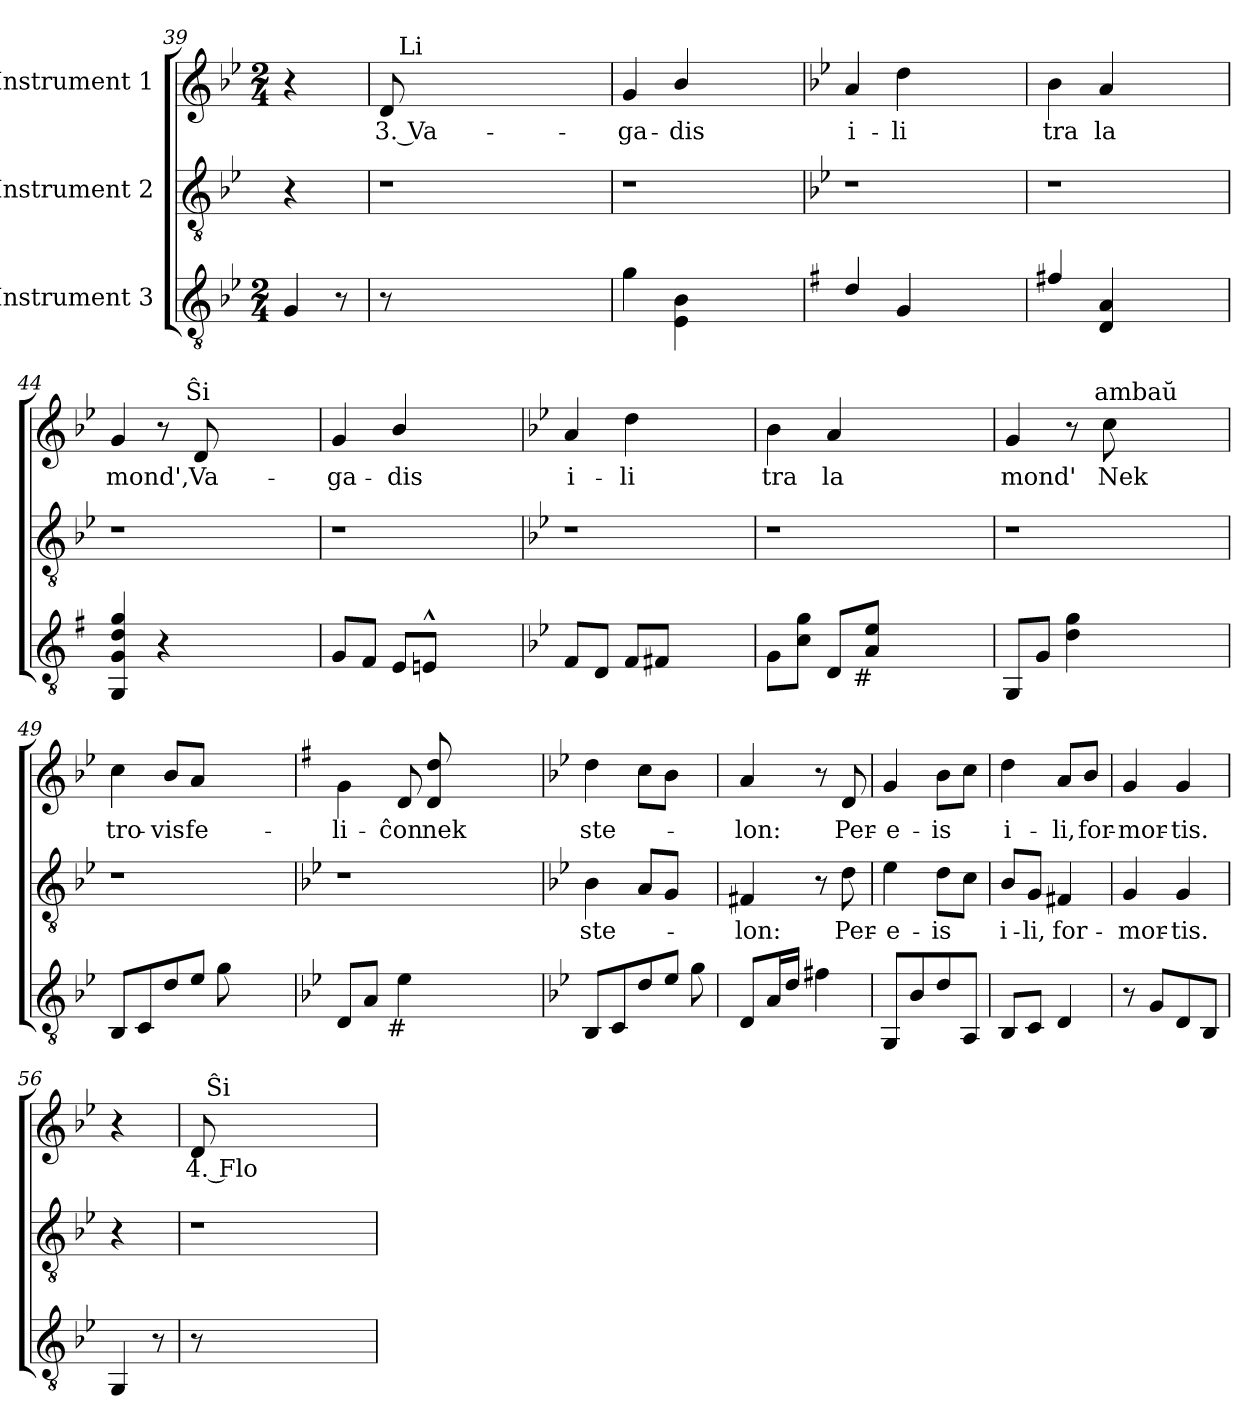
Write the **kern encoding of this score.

**kern	**kern	**text	**kern	**text
*part3	*part2	*part2	*part1	*part1
*staff3	*staff2	*staff2	*staff1	*staff1
*I"Instrument 3	*I"Instrument 2	*	*I"Instrument 1	*
*clefGv2	*clefGv2	*	*clefG2	*
*k[b-e-]	*k[b-e-]	*	*k[b-e-]	*
*B-:	*B-:	*	*B-:	*
*M2/4	*	*	*M2/4	*
=39	=39	=39	=39	=39
4G/	4r	.	4r	.
8r	8ryy	.	8ryy	.
!!LO:LB:g=z
=40	=40	=40	=40	=40
!	!	!	!	!LO:LY:b:rj
*	*	*	*^	*
8r	1r	.	8d/	32.ryy	3. Va-
!	!	!	!	!LO:TX:a:t=Li	!
.	.	.	.	2ryy	.
2..ryy	.	.	2..ryy	.	.
.	.	.	.	4ryy	.
.	.	.	.	8ryy	.
.	.	.	.	16ryy	.
.	.	.	.	64ryy	.
=41	=41	=41	=41	=41	=41
!	!	!	!	!	!LO:LY:b:cj
*	*	*	*v	*v	*
4g\	1r	.	4g/	-ga-
!	!	!	!	!LO:LY:b:cj
4B-\ 4E-\	.	.	4b-/	-dis
2ryy	.	.	2ryy	.
=42	=42	=42	=42	=42
*k[f#]	*	*	*	*
*G:	*	*	*	*
!	!	!	!	!LO:LY:b:cj
4d/	1r	.	4a/	i-
!	!	!	!	!LO:LY:b:cj
4G/	.	.	4dd\	-li
2ryy	.	.	2ryy	.
=43	=43	=43	=43	=43
!	!	!	!	!LO:LY:b:cj
4f#X/	1r	.	4b-\	tra
!	!	!	!	!LO:LY:b:cj
4A/ 4D/	.	.	4a/	la
2ryy	.	.	2ryy	.
=44	=44	=44	=44	=44
!	!	!	!	!LO:LY:b:cj
*	*	*	*^	*
4g/ 4d/ 4G/ 4GG/	1r	.	4g/	4ryy	mond',
4r	.	.	8r	16..ryy	.
!	!	!	!	!LO:TX:a:t=Ŝi	!
.	.	.	.	2ryy	.
!	!	!	!	!	!LO:LY:b:cj
.	.	.	8d/	.	Va-
2ryy	.	.	2ryy	.	.
.	.	.	.	8ryy	.
.	.	.	.	64ryy	.
=45	=45	=45	=45	=45	=45
!	!	!	!	!	!LO:LY:b:cj
*	*	*	*v	*v	*
8G/L	1r	.	4g/	-ga-
8F#/J	.	.	.	.
!	!	!	!	!LO:LY:b:cj
8E/L	.	.	4b-/	-dis
8En^^>/J	.	.	.	.
2ryy	.	.	2ryy	.
!!LO:LB:g=z
=46	=46	=46	=46	=46
*k[b-e-]	*	*	*	*
*B-:	*	*	*	*
!	!	!	!	!LO:LY:b:cj
8F/L	1r	.	4a/	i-
8D/J	.	.	.	.
!	!	!	!	!LO:LY:b:cj
8F/L	.	.	4dd\	-li
8F#X/J	.	.	.	.
2ryy	.	.	2ryy	.
=47	=47	=47	=47	=47
!	!	!	!	!LO:LY:b:cj
*^	*	*	*	*
8G\L	4ryy	1r	.	4b-\	tra
8g\ 8c\J	.	.	.	.	.
!	!	!	!	!	!LO:LY:b:cj
8D/L	16.ryy	.	.	4a/	la
!	!LO:TX:b:t=#	!	!	!	!
.	2ryy	.	.	.	.
8e-/ 8A/J	.	.	.	.	.
2ryy	.	.	.	2ryy	.
.	8ryy	.	.	.	.
.	32ryy	.	.	.	.
=48	=48	=48	=48	=48	=48
!	!	!	!	!	!LO:LY:b:cj
*v	*v	*	*	*^	*
8GG/L	1r	.	4g/	4ryy	mond'
8G/J	.	.	.	.	.
4g\ 4d\	.	.	8r	16..ryy	.
!	!	!	!	!LO:TX:a:t=ambaŭ	!
.	.	.	.	2ryy	.
!	!	!	!	!	!LO:LY:b:cj
.	.	.	8cc\	.	Nek
2ryy	.	.	2ryy	.	.
.	.	.	.	8ryy	.
.	.	.	.	64ryy	.
=49	=49	=49	=49	=49	=49
!	!	!	!	!	!LO:LY:b:cj
*	*	*	*v	*v	*
8BB-/L	1r	.	4cc\	tro-
8C\L	.	.	.	.
!	!	!	!	!LO:LY:b:cj
8d/J	.	.	8b-/L	-vis
!	!	!	!	!LO:LY:b:cj
8e-\J	.	.	8a/J	fe-
8g\L	.	.	2ryy	.
4.ryy	.	.	.	.
=50	=50	=50	=50	=50
*	*	*	*k[f#]	*
*	*	*	*G:	*
!	!	!	!	!LO:LY:b:cj
*^	*	*	*	*
8D/L	8..ryy	1r	.	4g\	-li-
8A/J	.	.	.	.	.
!	!LO:TX:b:t=#	!	!	!	!
.	2ryy	.	.	.	.
!	!	!	!	!	!LO:LY:b:cj
4e-\	.	.	.	8d/	-ĉon
!	!	!	!	!	!LO:LY:b:cj
.	.	.	.	8dd/ 8d/	nek
2ryy	.	.	.	2ryy	.
.	4ryy	.	.	.	.
.	32ryy	.	.	.	.
*v	*v	*	*	*	*
!!LO:PB:g=z
=51	=51	=51	=51	=51
*	*	*	*k[b-e-]	*
*	*	*	*B-:	*
*^	*	*	*	*
!	!	!	!LO:LY:b:cj	!	!LO:LY:b:cj
*v	*v	*	*	*	*
8BB-/L	4B-\	ste-	4dd\	ste-
8C\L	.	.	.	.
8d/J	8A/L	.	8cc\L	.
8e-\J	8G/J	.	8b-\J	.
8g\L	8ryy	.	8ryy	.
=52	=52	=52	=52	=52
!	!	!LO:LY:b:cj	!	!LO:LY:b:cj
8D/L	4F#X/	-lon:	4a/	-lon:
16A/	.	.	.	.
16d/J	.	.	.	.
4f#X\	8r	.	8r	.
!	!	!LO:LY:b:cj	!	!LO:LY:b:cj
.	8d\	Per-	8d/	Per-
=53	=53	=53	=53	=53
!	!	!LO:LY:b:cj	!	!LO:LY:b:cj
8GG/L	4e-\	-e-	4g/	-e-
8B-/	.	.	.	.
!	!	!LO:LY:b:cj	!	!LO:LY:b:cj
8d/	8d\L	-is	8b-\L	-is
8AA/J	8c\J	.	8cc\J	.
=54	=54	=54	=54	=54
!	!	!LO:LY:b:cj	!	!LO:LY:b:cj
8BB-/L	8B-/L	i-	4dd\	i-
!	!	!LO:LY:b:cj	!	!
8C/J	8G/J	-li,	.	.
!	!	!LO:LY:b:cj	!	!LO:LY:b:cj
4D/	4F#X/	for-	8a/L	-li,
!	!	!	!	!LO:LY:b:cj
.	.	.	8b-/J	for-
=55	=55	=55	=55	=55
!	!	!LO:LY:b:cj	!	!LO:LY:b:cj
8r	4G/	-mor-	4g/	-mor-
8G/L	.	.	.	.
!	!	!LO:LY:b:cj	!	!LO:LY:b:cj
8D/	4G/	-tis.	4g/	-tis.
8BB-/J	.	.	.	.
=56	=56	=56	=56	=56
4GG/	4r	.	4r	.
8r	8ryy	.	8ryy	.
!!LO:LB:g=z
=57	=57	=57	=57	=57
!	!	!	!	!LO:LY:b:rj
*	*	*	*^	*
8r	1r	.	8d/	32.ryy	4. Flo-
!	!	!	!	!LO:TX:a:t=Ŝi	!
.	.	.	.	2ryy	.
2..ryy	.	.	2..ryy	.	.
.	.	.	.	4ryy	.
.	.	.	.	8ryy	.
.	.	.	.	16ryy	.
.	.	.	.	64ryy	.
*	*	*	*v	*v	*
=	=	=	=	=
*-	*-	*-	*-	*-
